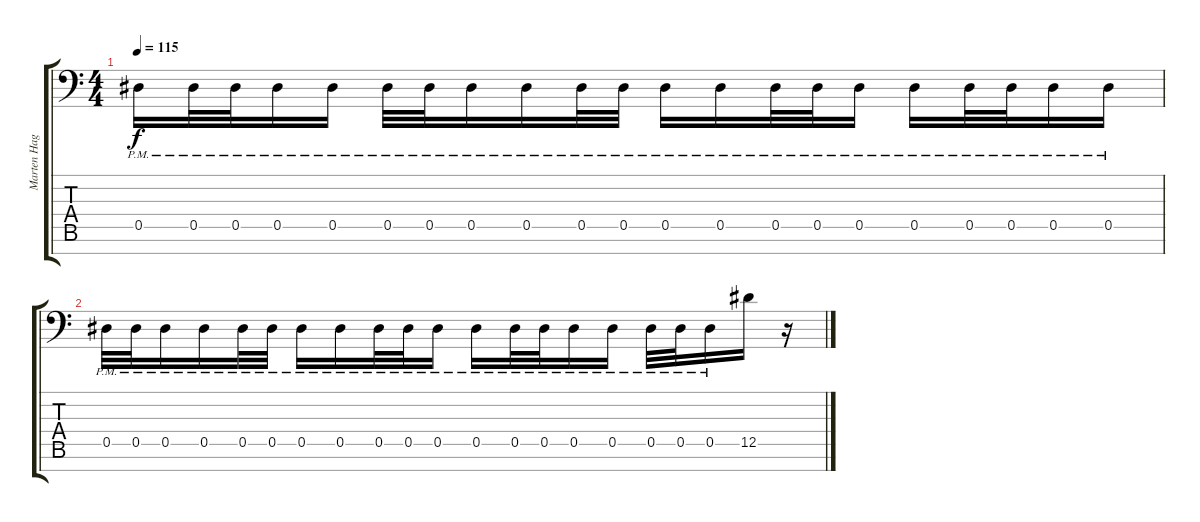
\track ("Marten Hagstrom" "Marten Hag") {instrument distortionguitar}
\staff {score tabs}
\tuning (Bb3 Gb3 Db3 Ab2 Eb2 Bb1 F1) {hide}
\ts (4 4)
\tempo 115
\clef f4
\ks c
0.5{pm}.16{dy f} 0.5{pm}.32 0.5{pm}.32 0.5{pm}.16 0.5{pm}.16 0.5{pm}.32 0.5{pm}.32 0.5{pm}.16 0.5{pm}.16 0.5{pm}.32 0.5{pm}.32 0.5{pm}.16 0.5{pm}.16 0.5{pm}.32 0.5{pm}.32 0.5{pm}.16 0.5{pm}.16 0.5{pm}.32 0.5{pm}.32 0.5{pm}.16 0.5{pm}.16 |
0.5{pm}.32 0.5{pm}.32 0.5{pm}.16 0.5{pm}.16 0.5{pm}.32 0.5{pm}.32 0.5{pm}.16 0.5{pm}.16 0.5{pm}.32 0.5{pm}.32 0.5{pm}.16 0.5{pm}.16 0.5{pm}.32 0.5{pm}.32 0.5{pm}.16 0.5{pm}.16 0.5{pm}.32 0.5{pm}.32 0.5{pm}.16 12.5.16 r.16
